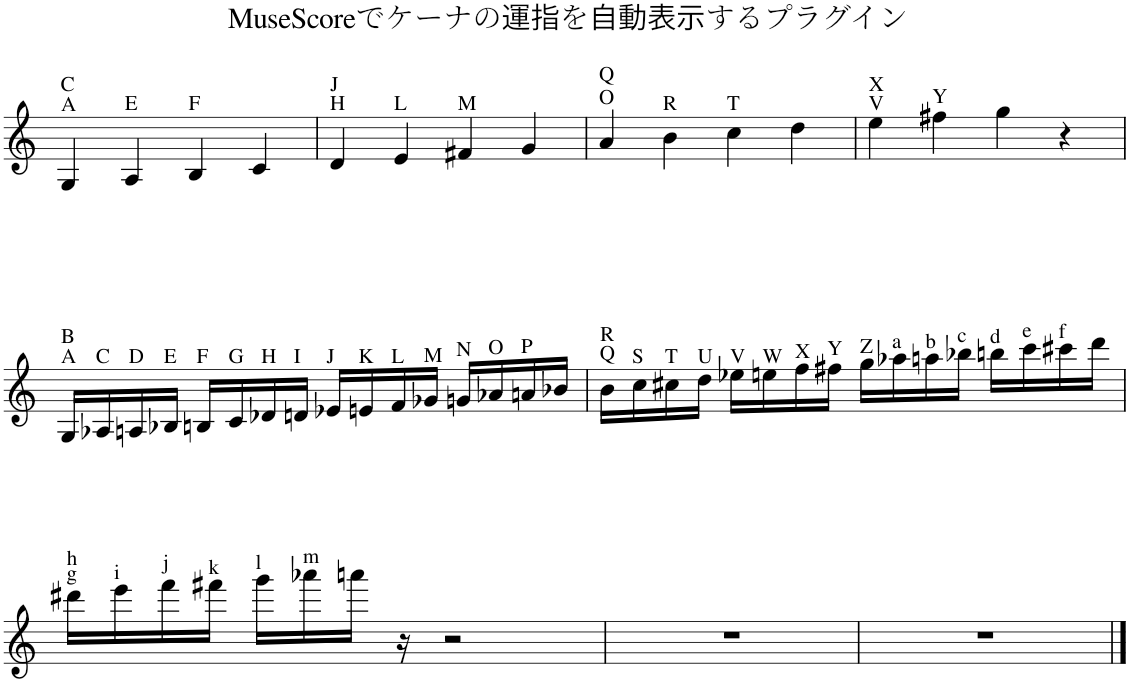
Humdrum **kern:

**kern
*part1
*staff1
*I"Voice
*clefG2
*k[]
=1
!LO:TX:a:t=A
!LO:TX:a:t=C
4G/
!LO:TX:a:t=E
4A/
!LO:TX:a:t=F
4B/
4c/
=2
!LO:TX:a:t=H
!LO:TX:a:t=J
4d/
!LO:TX:a:t=L
4e/
!LO:TX:a:t=M
4f#X/
4g/
=3
!LO:TX:a:t=O
!LO:TX:a:t=Q
4a/
!LO:TX:a:t=R
4b\
!LO:TX:a:t=T
4cc\
4dd\
=4
!LO:TX:a:t=V
!LO:TX:a:t=X
4ee\
!LO:TX:a:t=Y
4ff#X\
4gg\
4r
!!LO:LB:g=z
=5
!LO:TX:a:t=A
!LO:TX:a:t=B
16G/LL
!LO:TX:a:t=C
16A-X/
!LO:TX:a:t=D
16An/
!LO:TX:a:t=E
16B-X/JJ
!LO:TX:a:t=F
16Bn/LL
!LO:TX:a:t=G
16c/
!LO:TX:a:t=H
16d-X/
!LO:TX:a:t=I
16dn/JJ
!LO:TX:a:t=J
16e-X/LL
!LO:TX:a:t=K
16en/
!LO:TX:a:t=L
16f/
!LO:TX:a:t=M
16g-X/JJ
!LO:TX:a:t=N
16gn/LL
!LO:TX:a:t=O
16a-X/
!LO:TX:a:t=P
16an/
16b-X/JJ
=6
!LO:TX:a:t=Q
!LO:TX:a:t=R
16b\LL
!LO:TX:a:t=S
16cc\
!LO:TX:a:t=T
16cc#X\
!LO:TX:a:t=U
16dd\JJ
!LO:TX:a:t=V
16ee-X\LL
!LO:TX:a:t=W
16een\
!LO:TX:a:t=X
16ff\
!LO:TX:a:t=Y
16ff#X\JJ
!LO:TX:a:t=Z
16gg\LL
!LO:TX:a:t=a
16aa-X\
!LO:TX:a:t=b
16aan\
!LO:TX:a:t=c
16bb-X\JJ
!LO:TX:a:t=d
16bbn\LL
!LO:TX:a:t=e
16ccc\
!LO:TX:a:t=f
16ccc#X\
16ddd\JJ
!!LO:LB:g=z
=7
!LO:TX:a:t=g
!LO:TX:a:t=h
16ddd#X\LL
!LO:TX:a:t=i
16eee\
!LO:TX:a:t=j
16fff\
!LO:TX:a:t=k
16fff#X\JJ
!LO:TX:a:t=l
16ggg\LL
!LO:TX:a:t=m
16aaa-X\
16aaan\JJ
16r
2r
=8
1r
=9
1r
==
*-
